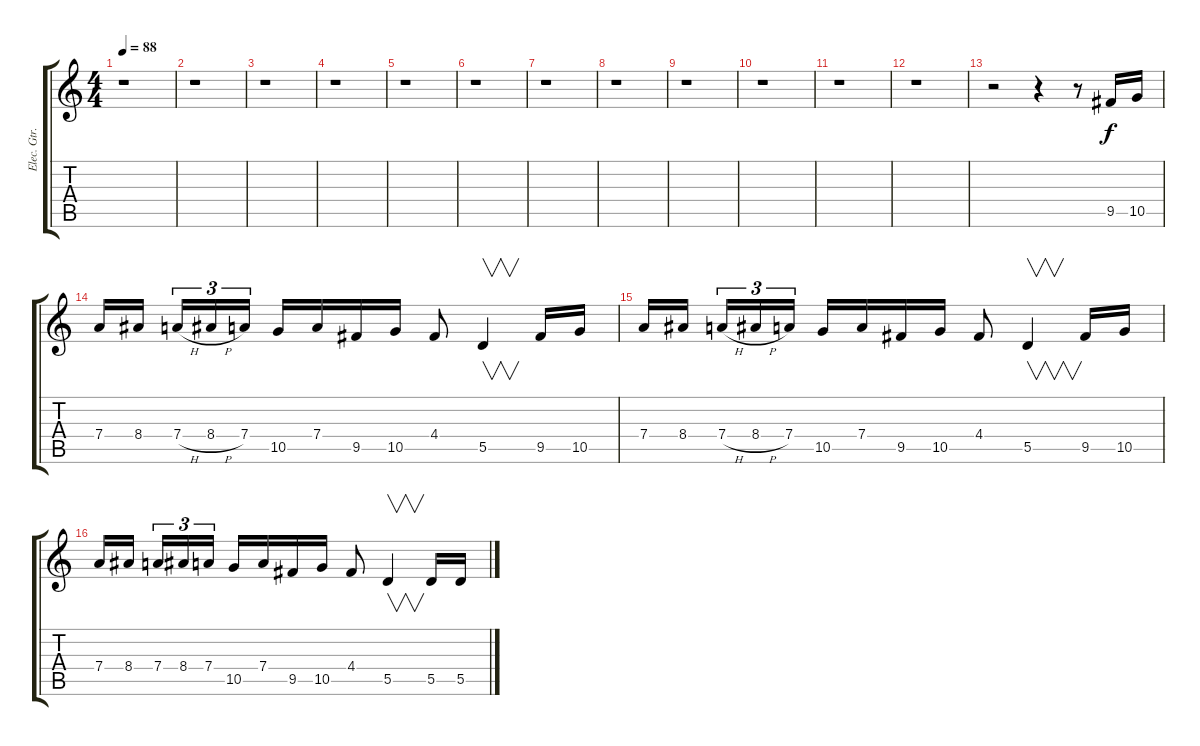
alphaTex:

\track ("Elec. Gtr. 3" "Elec. Gtr.") {instrument distortionguitar}
\staff {score tabs}
\tuning (E4 B3 G3 D3 A2 E2) {hide}
\ts (4 4)
\tempo 88
\clef g2
\ks c
r.1{dy f} |
r.1 |
r.1 |
r.1 |
r.1 |
r.1 |
r.1 |
r.1 |
r.1 |
r.1 |
r.1 |
r.1 |
r.2 r.4 r.8 9.5.16 10.5.16 |
7.4.16 8.4.16 7.4{h}.16{tu (3 2)} 8.4{h}.16{tu (3 2)} 7.4.16{tu (3 2)} 10.5.16 7.4.16 9.5.16 10.5.16 4.4.8 5.5.4{v} 9.5.16 10.5.16 |
7.4.16 8.4.16 7.4{h}.16{tu (3 2)} 8.4{h}.16{tu (3 2)} 7.4.16{tu (3 2)} 10.5.16 7.4.16 9.5.16 10.5.16 4.4.8 5.5.4{v} 9.5.16 10.5.16 |
7.4.16 8.4.16 7.4.16{tu (3 2)} 8.4.16{tu (3 2)} 7.4.16{tu (3 2)} 10.5.16 7.4.16 9.5.16 10.5.16 4.4.8 5.5.4{v} 5.5.16 5.5.16
